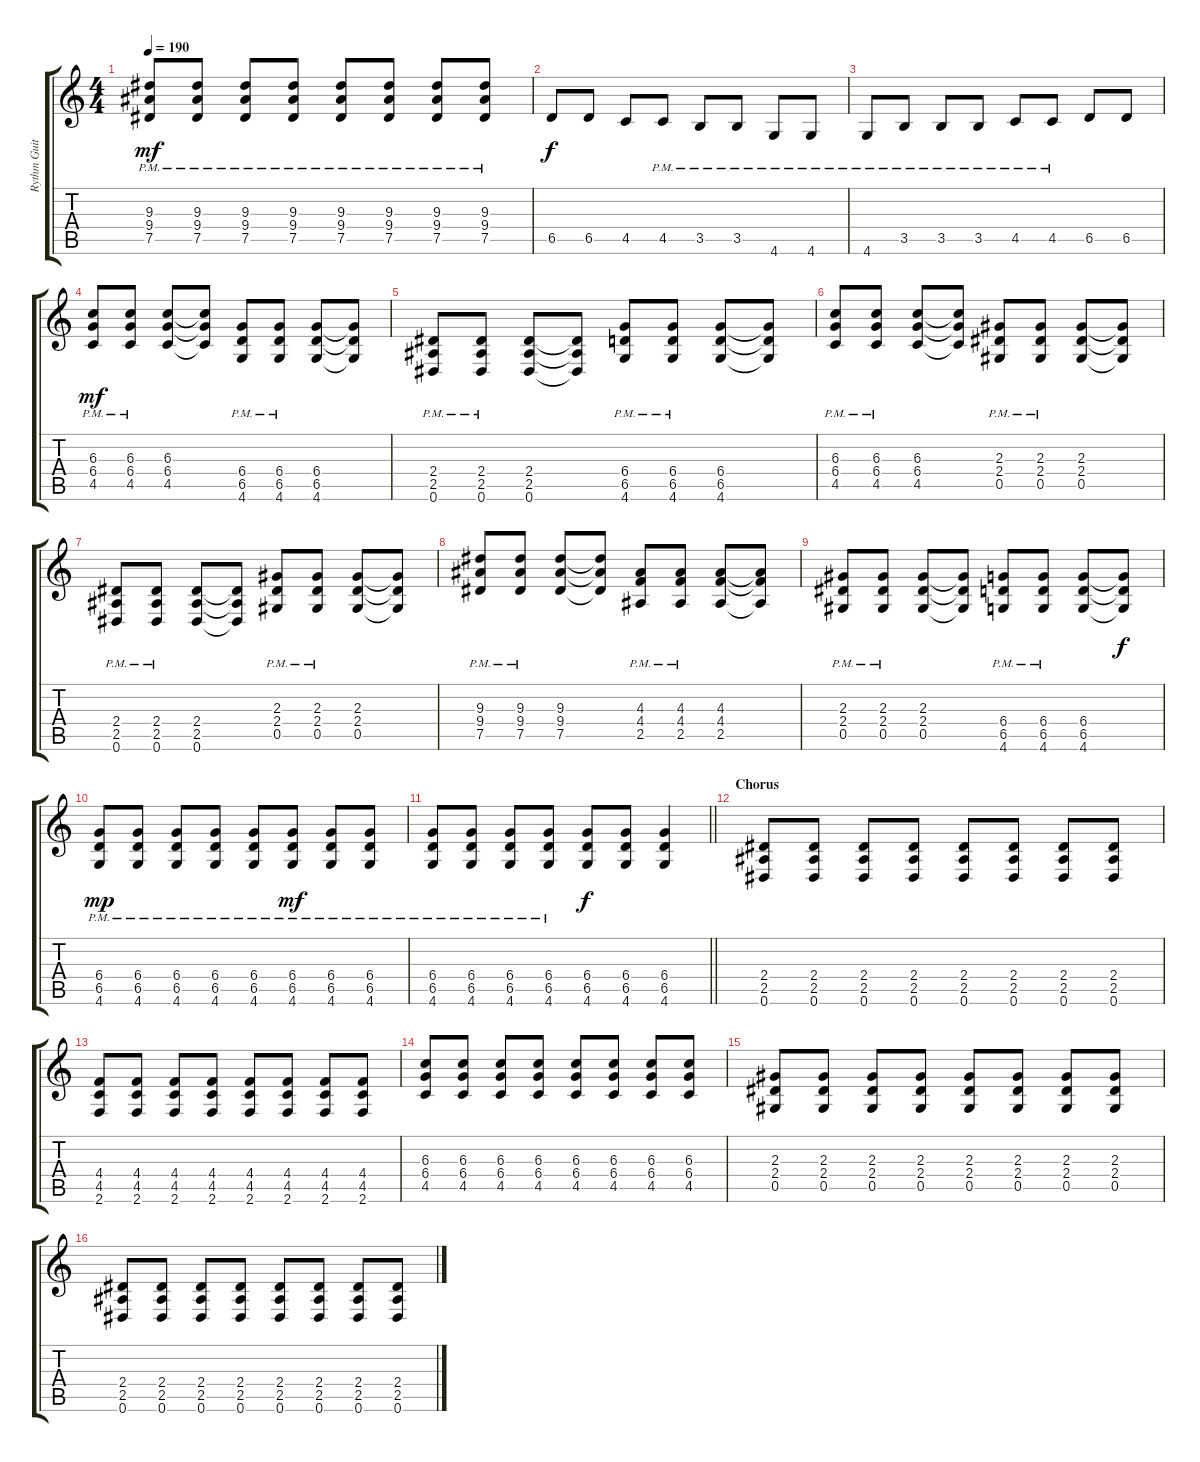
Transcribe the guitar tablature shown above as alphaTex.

\track ("Rythm Guitar A" "Rythm Guit") {instrument distortionguitar}
\staff {score tabs}
\tuning (Eb4 Bb3 Gb3 Db3 Ab2 Eb2) {hide}
\ts (4 4)
\tempo 190
\clef g2
\ks c
(9.3{pm} 9.4{pm} 7.5{pm}).8{dy mf} (9.3{pm} 9.4{pm} 7.5{pm}).8 (9.3{pm} 9.4{pm} 7.5{pm}).8 (9.3{pm} 9.4{pm} 7.5{pm}).8 (9.3{pm} 9.4{pm} 7.5{pm}).8 (9.3{pm} 9.4{pm} 7.5{pm}).8 (9.3{pm} 9.4{pm} 7.5{pm}).8 (9.3{pm} 9.4{pm} 7.5{pm}).8 |
6.5.8{dy f} 6.5.8 4.5.8 4.5{pm}.8 3.5{pm}.8 3.5{pm}.8 4.6{pm}.8 4.6{pm}.8 |
4.6{pm}.8 3.5{pm}.8 3.5{pm}.8 3.5{pm}.8 4.5{pm}.8 4.5{pm}.8 6.5.8 6.5.8 |
(6.3{pm} 6.4{pm} 4.5{pm}).8{dy mf} (6.3{pm} 6.4{pm} 4.5{pm}).8 (6.3 6.4 4.5).8 (6.3{t} 6.4{t} 4.5{t}).8 (6.4{pm} 6.5{pm} 4.6{pm}).8 (6.4{pm} 6.5{pm} 4.6{pm}).8 (6.4 6.5 4.6).8 (6.4{t} 6.5{t} 4.6{t}).8 |
(2.4{pm} 2.5{pm} 0.6{pm}).8 (2.4{pm} 2.5{pm} 0.6{pm}).8 (2.4 2.5 0.6).8 (2.4{t} 2.5{t} 0.6{t}).8 (6.4{pm} 6.5{pm} 4.6{pm}).8 (6.4{pm} 6.5{pm} 4.6{pm}).8 (6.4 6.5 4.6).8 (6.4{t} 6.5{t} 4.6{t}).8 |
(6.3{pm} 6.4{pm} 4.5{pm}).8 (6.3{pm} 6.4{pm} 4.5{pm}).8 (6.3 6.4 4.5).8 (6.3{t} 6.4{t} 4.5{t}).8 (2.3{pm} 2.4{pm} 0.5{pm}).8 (2.3{pm} 2.4{pm} 0.5{pm}).8 (2.3 2.4 0.5).8 (2.3{t} 2.4{t} 0.5{t}).8 |
(2.4{pm} 2.5{pm} 0.6{pm}).8 (2.4{pm} 2.5{pm} 0.6{pm}).8 (2.4 2.5 0.6).8 (2.4{t} 2.5{t} 0.6{t}).8 (2.3{pm} 2.4{pm} 0.5{pm}).8 (2.3{pm} 2.4{pm} 0.5{pm}).8 (2.3 2.4 0.5).8 (2.3{t} 2.4{t} 0.5{t}).8 |
(9.3{pm} 9.4{pm} 7.5{pm}).8 (9.3{pm} 9.4{pm} 7.5{pm}).8 (9.3 9.4 7.5).8 (9.3{t} 9.4{t} 7.5{t}).8 (4.3{pm} 4.4{pm} 2.5{pm}).8 (4.3{pm} 4.4{pm} 2.5{pm}).8 (4.3 4.4 2.5).8 (4.3{t} 4.4{t} 2.5{t}).8 |
(2.3{pm} 2.4{pm} 0.5{pm}).8 (2.3{pm} 2.4{pm} 0.5{pm}).8 (2.3 2.4 0.5).8 (2.3{t} 2.4{t} 0.5{t}).8 (6.4{pm} 6.5{pm} 4.6{pm}).8 (6.4{pm} 6.5{pm} 4.6{pm}).8 (6.4 6.5 4.6).8 (6.4{t} 6.5{t} 4.6{t}).8{dy f} |
(6.4{pm} 6.5{pm} 4.6{pm}).8{dy mp} (6.4{pm} 6.5{pm} 4.6{pm}).8 (6.4{pm} 6.5{pm} 4.6{pm}).8 (6.4{pm} 6.5{pm} 4.6{pm}).8 (6.4{pm} 6.5{pm} 4.6{pm}).8 (6.4{pm} 6.5{pm} 4.6{pm}).8{dy mf} (6.4{pm} 6.5{pm} 4.6{pm}).8 (6.4{pm} 6.5{pm} 4.6{pm}).8 |
\barLineRight lightlight
(6.4{pm} 6.5{pm} 4.6{pm}).8 (6.4{pm} 6.5{pm} 4.6{pm}).8 (6.4{pm} 6.5{pm} 4.6{pm}).8 (6.4{pm} 6.5{pm} 4.6{pm}).8 (6.4 6.5 4.6).8{dy f} (6.4 6.5 4.6).8 (6.4 6.5 4.6).4 |
\section ("" "Chorus ")
(2.4 2.5 0.6).8 (2.4 2.5 0.6).8 (2.4 2.5 0.6).8 (2.4 2.5 0.6).8 (2.4 2.5 0.6).8 (2.4 2.5 0.6).8 (2.4 2.5 0.6).8 (2.4 2.5 0.6).8 |
(4.4 4.5 2.6).8 (4.4 4.5 2.6).8 (4.4 4.5 2.6).8 (4.4 4.5 2.6).8 (4.4 4.5 2.6).8 (4.4 4.5 2.6).8 (4.4 4.5 2.6).8 (4.4 4.5 2.6).8 |
(6.3 6.4 4.5).8 (6.3 6.4 4.5).8 (6.3 6.4 4.5).8 (6.3 6.4 4.5).8 (6.3 6.4 4.5).8 (6.3 6.4 4.5).8 (6.3 6.4 4.5).8 (6.3 6.4 4.5).8 |
(2.3 2.4 0.5).8 (2.3 2.4 0.5).8 (2.3 2.4 0.5).8 (2.3 2.4 0.5).8 (2.3 2.4 0.5).8 (2.3 2.4 0.5).8 (2.3 2.4 0.5).8 (2.3 2.4 0.5).8 |
(2.4 2.5 0.6).8 (2.4 2.5 0.6).8 (2.4 2.5 0.6).8 (2.4 2.5 0.6).8 (2.4 2.5 0.6).8 (2.4 2.5 0.6).8 (2.4 2.5 0.6).8 (2.4 2.5 0.6).8
